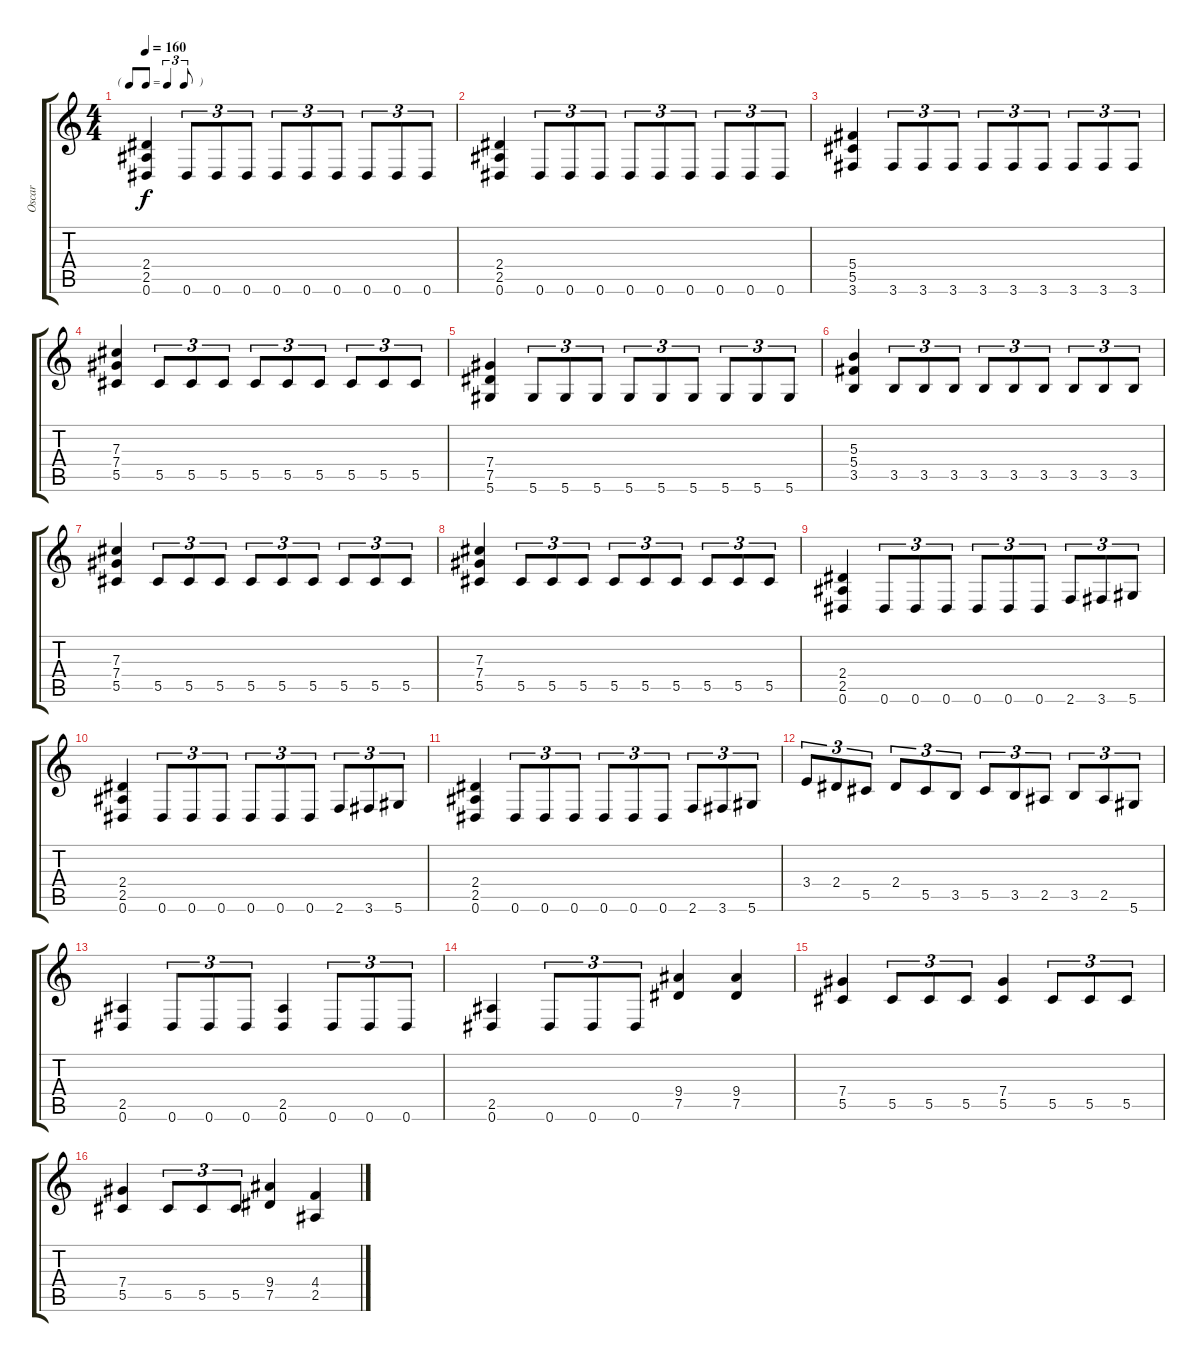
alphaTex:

\track ("Oscar" "Oscar") {instrument distortionguitar}
\staff {score tabs}
\tuning (Eb4 Bb3 Gb3 Db3 Ab2 Eb2) {hide}
\ts (4 4)
\tf triplet8th
\tempo 160
\clef g2
\ks c
(2.4 2.5 0.6).4{dy f} 0.6.8{tu (3 2)} 0.6.8{tu (3 2)} 0.6.8{tu (3 2)} 0.6.8{tu (3 2)} 0.6.8{tu (3 2)} 0.6.8{tu (3 2)} 0.6.8{tu (3 2)} 0.6.8{tu (3 2)} 0.6.8{tu (3 2)} |
(2.4 2.5 0.6).4 0.6.8{tu (3 2)} 0.6.8{tu (3 2)} 0.6.8{tu (3 2)} 0.6.8{tu (3 2)} 0.6.8{tu (3 2)} 0.6.8{tu (3 2)} 0.6.8{tu (3 2)} 0.6.8{tu (3 2)} 0.6.8{tu (3 2)} |
(5.4 5.5 3.6).4 3.6.8{tu (3 2)} 3.6.8{tu (3 2)} 3.6.8{tu (3 2)} 3.6.8{tu (3 2)} 3.6.8{tu (3 2)} 3.6.8{tu (3 2)} 3.6.8{tu (3 2)} 3.6.8{tu (3 2)} 3.6.8{tu (3 2)} |
(7.3 7.4 5.5).4 5.5.8{tu (3 2)} 5.5.8{tu (3 2)} 5.5.8{tu (3 2)} 5.5.8{tu (3 2)} 5.5.8{tu (3 2)} 5.5.8{tu (3 2)} 5.5.8{tu (3 2)} 5.5.8{tu (3 2)} 5.5.8{tu (3 2)} |
(7.4 7.5 5.6).4 5.6.8{tu (3 2)} 5.6.8{tu (3 2)} 5.6.8{tu (3 2)} 5.6.8{tu (3 2)} 5.6.8{tu (3 2)} 5.6.8{tu (3 2)} 5.6.8{tu (3 2)} 5.6.8{tu (3 2)} 5.6.8{tu (3 2)} |
(5.3 5.4 3.5).4 3.5.8{tu (3 2)} 3.5.8{tu (3 2)} 3.5.8{tu (3 2)} 3.5.8{tu (3 2)} 3.5.8{tu (3 2)} 3.5.8{tu (3 2)} 3.5.8{tu (3 2)} 3.5.8{tu (3 2)} 3.5.8{tu (3 2)} |
(7.3 7.4 5.5).4 5.5.8{tu (3 2)} 5.5.8{tu (3 2)} 5.5.8{tu (3 2)} 5.5.8{tu (3 2)} 5.5.8{tu (3 2)} 5.5.8{tu (3 2)} 5.5.8{tu (3 2)} 5.5.8{tu (3 2)} 5.5.8{tu (3 2)} |
(7.3 7.4 5.5).4 5.5.8{tu (3 2)} 5.5.8{tu (3 2)} 5.5.8{tu (3 2)} 5.5.8{tu (3 2)} 5.5.8{tu (3 2)} 5.5.8{tu (3 2)} 5.5.8{tu (3 2)} 5.5.8{tu (3 2)} 5.5.8{tu (3 2)} |
(2.4 2.5 0.6).4 0.6.8{tu (3 2)} 0.6.8{tu (3 2)} 0.6.8{tu (3 2)} 0.6.8{tu (3 2)} 0.6.8{tu (3 2)} 0.6.8{tu (3 2)} 2.6.8{tu (3 2)} 3.6.8{tu (3 2)} 5.6.8{tu (3 2)} |
(2.4 2.5 0.6).4 0.6.8{tu (3 2)} 0.6.8{tu (3 2)} 0.6.8{tu (3 2)} 0.6.8{tu (3 2)} 0.6.8{tu (3 2)} 0.6.8{tu (3 2)} 2.6.8{tu (3 2)} 3.6.8{tu (3 2)} 5.6.8{tu (3 2)} |
(2.4 2.5 0.6).4 0.6.8{tu (3 2)} 0.6.8{tu (3 2)} 0.6.8{tu (3 2)} 0.6.8{tu (3 2)} 0.6.8{tu (3 2)} 0.6.8{tu (3 2)} 2.6.8{tu (3 2)} 3.6.8{tu (3 2)} 5.6.8{tu (3 2)} |
3.4.8{tu (3 2)} 2.4.8{tu (3 2)} 5.5.8{tu (3 2)} 2.4.8{tu (3 2)} 5.5.8{tu (3 2)} 3.5.8{tu (3 2)} 5.5.8{tu (3 2)} 3.5.8{tu (3 2)} 2.5.8{tu (3 2)} 3.5.8{tu (3 2)} 2.5.8{tu (3 2)} 5.6.8{tu (3 2)} |
(2.5 0.6).4 0.6.8{tu (3 2)} 0.6.8{tu (3 2)} 0.6.8{tu (3 2)} (2.5 0.6).4 0.6.8{tu (3 2)} 0.6.8{tu (3 2)} 0.6.8{tu (3 2)} |
(2.5 0.6).4 0.6.8{tu (3 2)} 0.6.8{tu (3 2)} 0.6.8{tu (3 2)} (9.4 7.5).4 (9.4 7.5).4 |
(7.4 5.5).4 5.5.8{tu (3 2)} 5.5.8{tu (3 2)} 5.5.8{tu (3 2)} (7.4 5.5).4 5.5.8{tu (3 2)} 5.5.8{tu (3 2)} 5.5.8{tu (3 2)} |
(7.4 5.5).4 5.5.8{tu (3 2)} 5.5.8{tu (3 2)} 5.5.8{tu (3 2)} (9.4 7.5).4 (4.4 2.5).4
